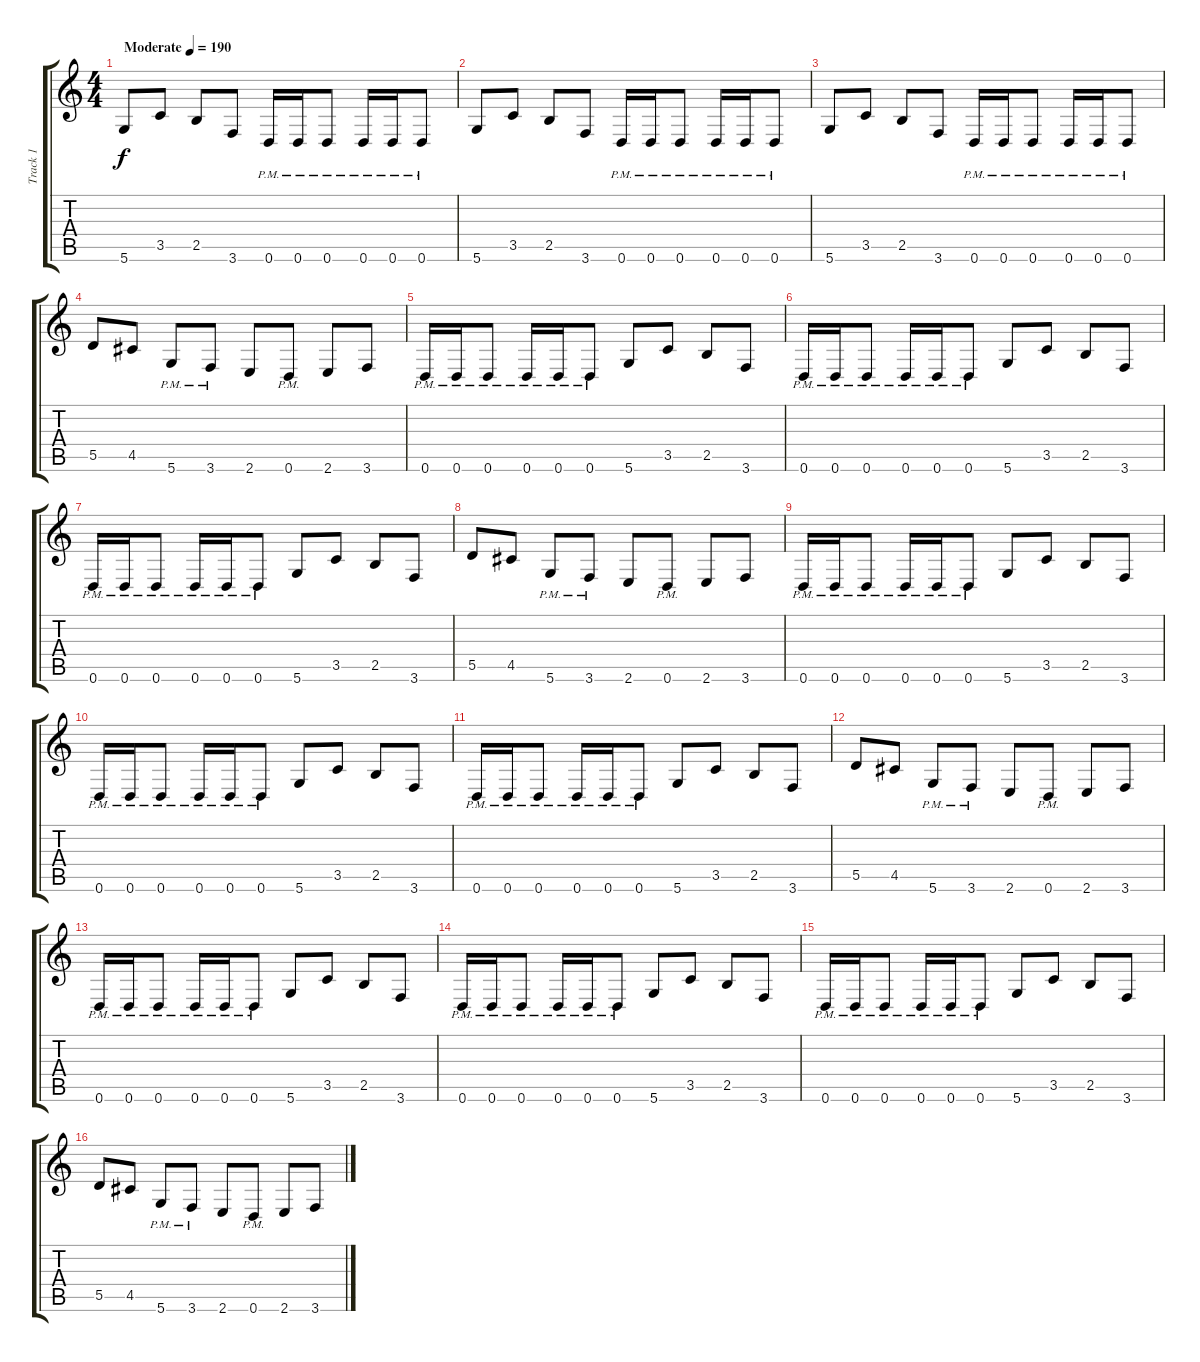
\track ("Track 1" "Track 1") {instrument distortionguitar}
\staff {score tabs}
\tuning (E4 B3 G3 D3 A2 D2) {hide}
\ts (4 4)
\tempo (190 "Moderate")
\clef g2
\ks c
5.6.8{dy f instrument distortionguitar} 3.5.8 2.5.8 3.6.8 0.6{pm}.16 0.6{pm}.16 0.6{pm}.8 0.6{pm}.16 0.6{pm}.16 0.6{pm}.8 |
5.6.8 3.5.8 2.5.8 3.6.8 0.6{pm}.16 0.6{pm}.16 0.6{pm}.8 0.6{pm}.16 0.6{pm}.16 0.6{pm}.8 |
5.6.8 3.5.8 2.5.8 3.6.8 0.6{pm}.16 0.6{pm}.16 0.6{pm}.8 0.6{pm}.16 0.6{pm}.16 0.6{pm}.8 |
5.5.8 4.5.8 5.6{pm}.8 3.6{pm}.8 2.6.8 0.6{pm}.8 2.6.8 3.6.8 |
0.6{pm}.16 0.6{pm}.16 0.6{pm}.8 0.6{pm}.16 0.6{pm}.16 0.6{pm}.8 5.6.8 3.5.8 2.5.8 3.6.8 |
0.6{pm}.16 0.6{pm}.16 0.6{pm}.8 0.6{pm}.16 0.6{pm}.16 0.6{pm}.8 5.6.8 3.5.8 2.5.8 3.6.8 |
0.6{pm}.16 0.6{pm}.16 0.6{pm}.8 0.6{pm}.16 0.6{pm}.16 0.6{pm}.8 5.6.8 3.5.8 2.5.8 3.6.8 |
5.5.8 4.5.8 5.6{pm}.8 3.6{pm}.8 2.6.8 0.6{pm}.8 2.6.8 3.6.8 |
0.6{pm}.16 0.6{pm}.16 0.6{pm}.8 0.6{pm}.16 0.6{pm}.16 0.6{pm}.8 5.6.8 3.5.8 2.5.8 3.6.8 |
0.6{pm}.16 0.6{pm}.16 0.6{pm}.8 0.6{pm}.16 0.6{pm}.16 0.6{pm}.8 5.6.8 3.5.8 2.5.8 3.6.8 |
0.6{pm}.16 0.6{pm}.16 0.6{pm}.8 0.6{pm}.16 0.6{pm}.16 0.6{pm}.8 5.6.8 3.5.8 2.5.8 3.6.8 |
5.5.8 4.5.8 5.6{pm}.8 3.6{pm}.8 2.6.8 0.6{pm}.8 2.6.8 3.6.8 |
0.6{pm}.16 0.6{pm}.16 0.6{pm}.8 0.6{pm}.16 0.6{pm}.16 0.6{pm}.8 5.6.8 3.5.8 2.5.8 3.6.8 |
0.6{pm}.16 0.6{pm}.16 0.6{pm}.8 0.6{pm}.16 0.6{pm}.16 0.6{pm}.8 5.6.8 3.5.8 2.5.8 3.6.8 |
0.6{pm}.16 0.6{pm}.16 0.6{pm}.8 0.6{pm}.16 0.6{pm}.16 0.6{pm}.8 5.6.8 3.5.8 2.5.8 3.6.8 |
5.5.8 4.5.8 5.6{pm}.8 3.6{pm}.8 2.6.8 0.6{pm}.8 2.6.8 3.6.8
